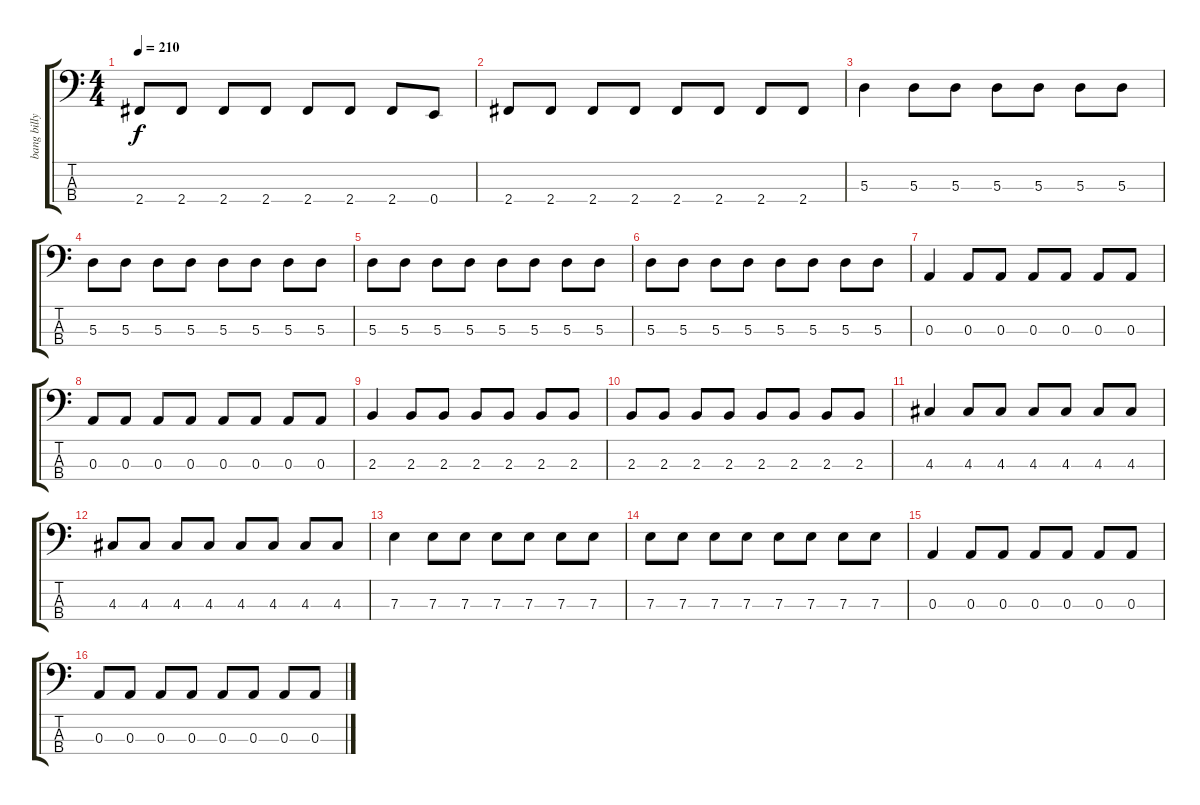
\track ("bang billy" "bang billy") {instrument electricbassfinger}
\staff {score tabs}
\tuning (G2 D2 A1 E1) {hide}
\ts (4 4)
\tempo 210
\clef f4
\ks c
2.4.8{dy f} 2.4.8 2.4.8 2.4.8 2.4.8 2.4.8 2.4.8 0.4.8 |
2.4.8 2.4.8 2.4.8 2.4.8 2.4.8 2.4.8 2.4.8 2.4.8 |
5.3.4 5.3.8 5.3.8 5.3.8 5.3.8 5.3.8 5.3.8 |
5.3.8 5.3.8 5.3.8 5.3.8 5.3.8 5.3.8 5.3.8 5.3.8 |
5.3.8 5.3.8 5.3.8 5.3.8 5.3.8 5.3.8 5.3.8 5.3.8 |
5.3.8 5.3.8 5.3.8 5.3.8 5.3.8 5.3.8 5.3.8 5.3.8 |
0.3.4 0.3.8 0.3.8 0.3.8 0.3.8 0.3.8 0.3.8 |
0.3.8 0.3.8 0.3.8 0.3.8 0.3.8 0.3.8 0.3.8 0.3.8 |
2.3.4 2.3.8 2.3.8 2.3.8 2.3.8 2.3.8 2.3.8 |
2.3.8 2.3.8 2.3.8 2.3.8 2.3.8 2.3.8 2.3.8 2.3.8 |
4.3.4 4.3.8 4.3.8 4.3.8 4.3.8 4.3.8 4.3.8 |
4.3.8 4.3.8 4.3.8 4.3.8 4.3.8 4.3.8 4.3.8 4.3.8 |
7.3.4 7.3.8 7.3.8 7.3.8 7.3.8 7.3.8 7.3.8 |
7.3.8 7.3.8 7.3.8 7.3.8 7.3.8 7.3.8 7.3.8 7.3.8 |
0.3.4 0.3.8 0.3.8 0.3.8 0.3.8 0.3.8 0.3.8 |
0.3.8 0.3.8 0.3.8 0.3.8 0.3.8 0.3.8 0.3.8 0.3.8
